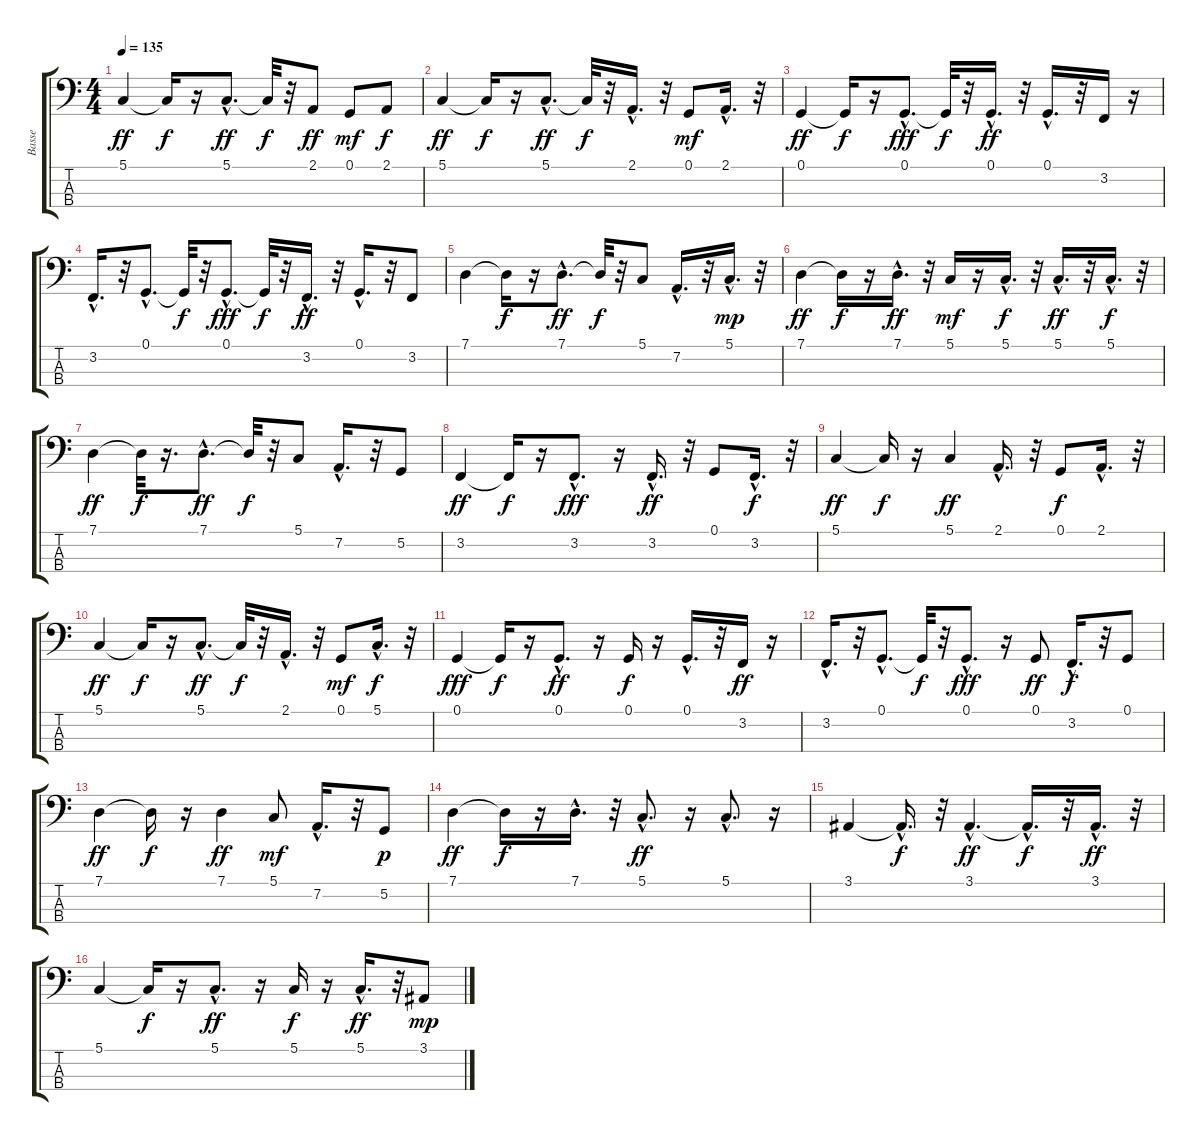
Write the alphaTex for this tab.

\track ("Basse" "Basse") {instrument electricbassfinger}
\staff {score tabs}
\tuning (G1 D1 A0 E0) {hide}
\ts (4 4)
\tempo 135
\clef f4
\ks c
5.1.4{dy ff} 5.1{t}.16{dy f} r.16 5.1{hac}.8{d dy ff} 5.1{t}.32{dy f} r.32 2.1.8{dy ff} 0.1.8{dy mf} 2.1.8{dy f} |
5.1.4{dy ff} 5.1{t}.16{dy f} r.16 5.1{hac}.8{d dy ff} 5.1{t}.32{dy f} r.32 2.1{hac}.16{d} r.32 0.1.8{dy mf} 2.1{hac}.16{d} r.32 |
0.1.4{dy ff} 0.1{t}.16{dy f} r.16 0.1{hac}.8{d dy fff} 0.1{t}.32{dy f} r.32 0.1{hac}.16{d dy ff} r.32 0.1{hac}.16{d} r.32 3.2.16 r.16 |
3.2{hac}.16{d} r.32 0.1{hac}.8{d} 0.1{t}.32{dy f} r.32 0.1{hac}.8{d dy fff} 0.1{t}.32{dy f} r.32 3.2{hac}.16{d dy ff} r.32 0.1{hac}.16{d} r.32 3.2.8 |
7.1.4 7.1{t}.16{dy f} r.16 7.1{hac}.8{d dy ff} 7.1{t}.32{dy f} r.32 5.1.8 7.2{hac}.16{d} r.32 5.1{hac}.16{d dy mp} r.32 |
7.1.4{dy ff} 7.1{t}.16{dy f} r.16 7.1{hac}.16{d dy ff} r.32 5.1.16{dy mf} r.16 5.1{hac}.16{d dy f} r.32 5.1{hac}.16{d dy ff} r.32 5.1{hac}.16{d dy f} r.32 |
7.1.4{dy ff} 7.1{t}.32{dy f} r.16{d} 7.1{hac}.8{d dy ff} 7.1{t}.32{dy f} r.32 5.1.8 7.2{hac}.16{d} r.32 5.2.8 |
3.2.4{dy ff} 3.2{t}.16{dy f} r.16 3.2{hac}.8{d dy fff} r.16 3.2{hac}.16{d dy ff} r.32 0.1.8 3.2{hac}.16{d dy f} r.32 |
5.1.4{dy ff} 5.1{t}.16{dy f} r.16 5.1.4{dy ff} 2.1{hac}.16{d} r.32 0.1.8{dy f} 2.1{hac}.16{d} r.32 |
5.1.4{dy ff} 5.1{t}.16{dy f} r.16 5.1{hac}.8{d dy ff} 5.1{t}.32{dy f} r.32 2.1{hac}.16{d} r.32 0.1.8{dy mf} 5.1{hac}.16{d dy f} r.32 |
0.1.4{dy fff} 0.1{t}.16{dy f} r.16 0.1{hac}.8{d dy ff} r.16 0.1.16{dy f} r.16 0.1{hac}.16{d} r.32 3.2.16{dy ff} r.16 |
3.2{hac}.16{d} r.32 0.1{hac}.8{d} 0.1{t}.32{dy f} r.32 0.1{hac}.8{d dy fff} r.16 0.1.8{dy ff} 3.2{hac}.16{d dy f} r.32 0.1.8 |
7.1.4{dy ff} 7.1{t}.16{dy f} r.16 7.1.4{dy ff} 5.1.8{dy mf} 7.2{hac}.16{d} r.32 5.2.8{dy p} |
7.1.4{dy ff} 7.1{t}.16{dy f} r.16 7.1{hac}.16{d} r.32 5.1{hac}.8{d dy ff} r.16 5.1{hac}.8{d} r.16 |
3.1.4 3.1{hac t}.16{d dy f} r.32 3.1{hac}.4{d dy ff} 3.1{hac t}.16{d dy f} r.32 3.1{hac}.16{d dy ff} r.32 |
5.1.4 5.1{t}.16{dy f} r.16 5.1{hac}.8{d dy ff} r.16 5.1.16{dy f} r.16 5.1{hac}.16{d dy ff} r.32 3.1.8{dy mp}
